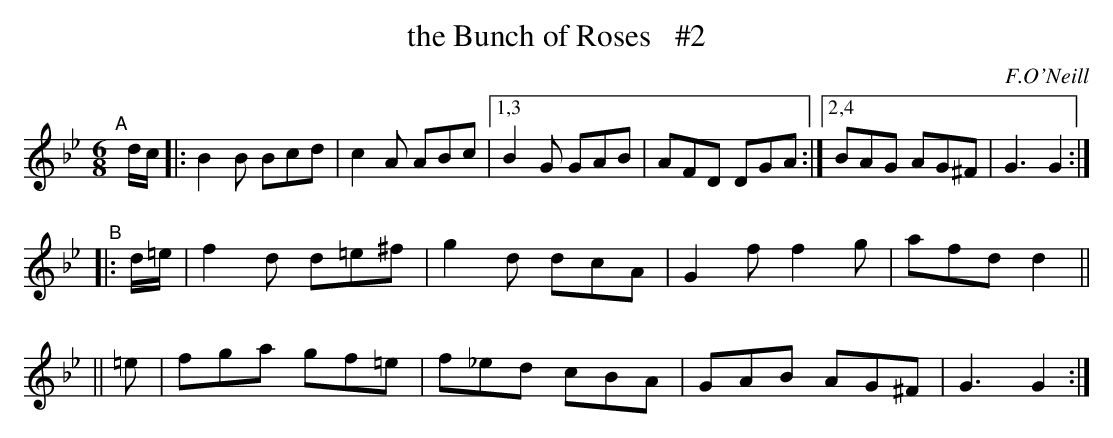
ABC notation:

X:1
T: the Bunch of Roses   #2
O: F.O'Neill
M: 6/8
L: 1/8
K: Gm
"^A"[|] d/c/ \
|: B2B Bcd | c2A ABc |[1,3 B2G GAB | AFD DGA \
                    :|[2,4  BAG AG^F | G3 G2 :|
"^B"\
|: d/=e/ | f2d d=e^f | g2d  dcA | G2f f2g | afd d2 ||
||   =e  | fga gf=e  | f_ed cBA | GAB AG^F | G3 G2 :|
